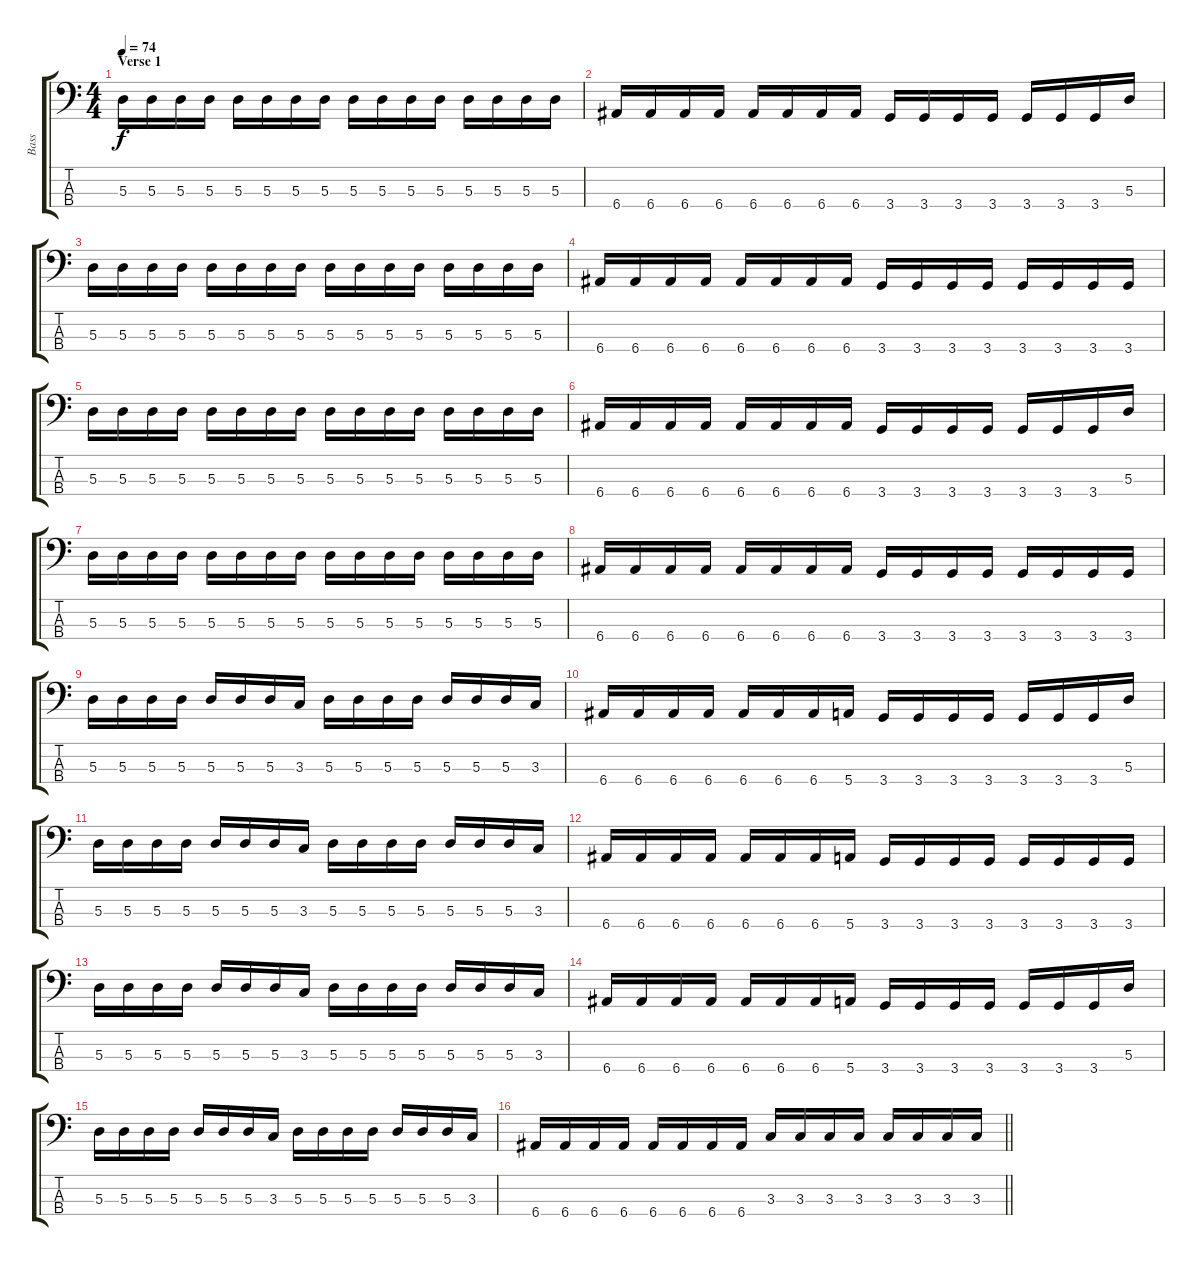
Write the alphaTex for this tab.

\track ("Bass" "Bass") {instrument electricbassfinger}
\staff {score tabs}
\tuning (G2 D2 A1 E1) {hide}
\ts (4 4)
\section ("" "Verse 1")
\tempo 74
\clef f4
\ks c
5.3.16{dy f} 5.3.16 5.3.16 5.3.16 5.3.16 5.3.16 5.3.16 5.3.16 5.3.16 5.3.16 5.3.16 5.3.16 5.3.16 5.3.16 5.3.16 5.3.16 |
6.4.16 6.4.16 6.4.16 6.4.16 6.4.16 6.4.16 6.4.16 6.4.16 3.4.16 3.4.16 3.4.16 3.4.16 3.4.16 3.4.16 3.4.16 5.3.16 |
5.3.16 5.3.16 5.3.16 5.3.16 5.3.16 5.3.16 5.3.16 5.3.16 5.3.16 5.3.16 5.3.16 5.3.16 5.3.16 5.3.16 5.3.16 5.3.16 |
6.4.16 6.4.16 6.4.16 6.4.16 6.4.16 6.4.16 6.4.16 6.4.16 3.4.16 3.4.16 3.4.16 3.4.16 3.4.16 3.4.16 3.4.16 3.4.16 |
5.3.16 5.3.16 5.3.16 5.3.16 5.3.16 5.3.16 5.3.16 5.3.16 5.3.16 5.3.16 5.3.16 5.3.16 5.3.16 5.3.16 5.3.16 5.3.16 |
6.4.16 6.4.16 6.4.16 6.4.16 6.4.16 6.4.16 6.4.16 6.4.16 3.4.16 3.4.16 3.4.16 3.4.16 3.4.16 3.4.16 3.4.16 5.3.16 |
5.3.16 5.3.16 5.3.16 5.3.16 5.3.16 5.3.16 5.3.16 5.3.16 5.3.16 5.3.16 5.3.16 5.3.16 5.3.16 5.3.16 5.3.16 5.3.16 |
6.4.16 6.4.16 6.4.16 6.4.16 6.4.16 6.4.16 6.4.16 6.4.16 3.4.16 3.4.16 3.4.16 3.4.16 3.4.16 3.4.16 3.4.16 3.4.16 |
5.3.16 5.3.16 5.3.16 5.3.16 5.3.16 5.3.16 5.3.16 3.3.16 5.3.16 5.3.16 5.3.16 5.3.16 5.3.16 5.3.16 5.3.16 3.3.16 |
6.4.16 6.4.16 6.4.16 6.4.16 6.4.16 6.4.16 6.4.16 5.4.16 3.4.16 3.4.16 3.4.16 3.4.16 3.4.16 3.4.16 3.4.16 5.3.16 |
5.3.16 5.3.16 5.3.16 5.3.16 5.3.16 5.3.16 5.3.16 3.3.16 5.3.16 5.3.16 5.3.16 5.3.16 5.3.16 5.3.16 5.3.16 3.3.16 |
6.4.16 6.4.16 6.4.16 6.4.16 6.4.16 6.4.16 6.4.16 5.4.16 3.4.16 3.4.16 3.4.16 3.4.16 3.4.16 3.4.16 3.4.16 3.4.16 |
5.3.16 5.3.16 5.3.16 5.3.16 5.3.16 5.3.16 5.3.16 3.3.16 5.3.16 5.3.16 5.3.16 5.3.16 5.3.16 5.3.16 5.3.16 3.3.16 |
6.4.16 6.4.16 6.4.16 6.4.16 6.4.16 6.4.16 6.4.16 5.4.16 3.4.16 3.4.16 3.4.16 3.4.16 3.4.16 3.4.16 3.4.16 5.3.16 |
5.3.16 5.3.16 5.3.16 5.3.16 5.3.16 5.3.16 5.3.16 3.3.16 5.3.16 5.3.16 5.3.16 5.3.16 5.3.16 5.3.16 5.3.16 3.3.16 |
\barLineRight lightlight
6.4.16 6.4.16 6.4.16 6.4.16 6.4.16 6.4.16 6.4.16 6.4.16 3.3.16 3.3.16 3.3.16 3.3.16 3.3.16 3.3.16 3.3.16 3.3.16
